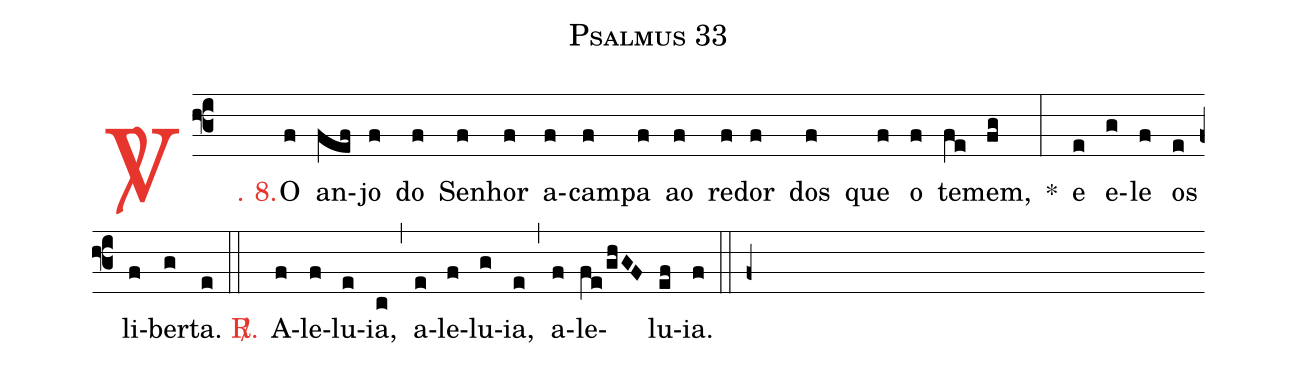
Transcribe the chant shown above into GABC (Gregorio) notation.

name: Psalmus 33;
%%
(f3)

<c><sp>V/</sp>. 8.</c>() O(f) an(fef)jo(f) do(f) Se(f)nhor(f) a(f)cam(f)pa(f) ao(f) re(f)dor(f) dos(f) que(f) o(f) te(fe)mem,(fg) *(:) e(e) e(g)le(f) os(e) li(f)ber(g)ta.(e)

(::)

<nlba><c><sp>R/</sp>.</c>() A</nlba>(f)le(f)lu(e)ia,(c) (,) a(e)le(f)lu(g)ia,(e) (,) a(f)le(fe/ghGF)lu(ef)ia.(f)

(::)

(f+)
